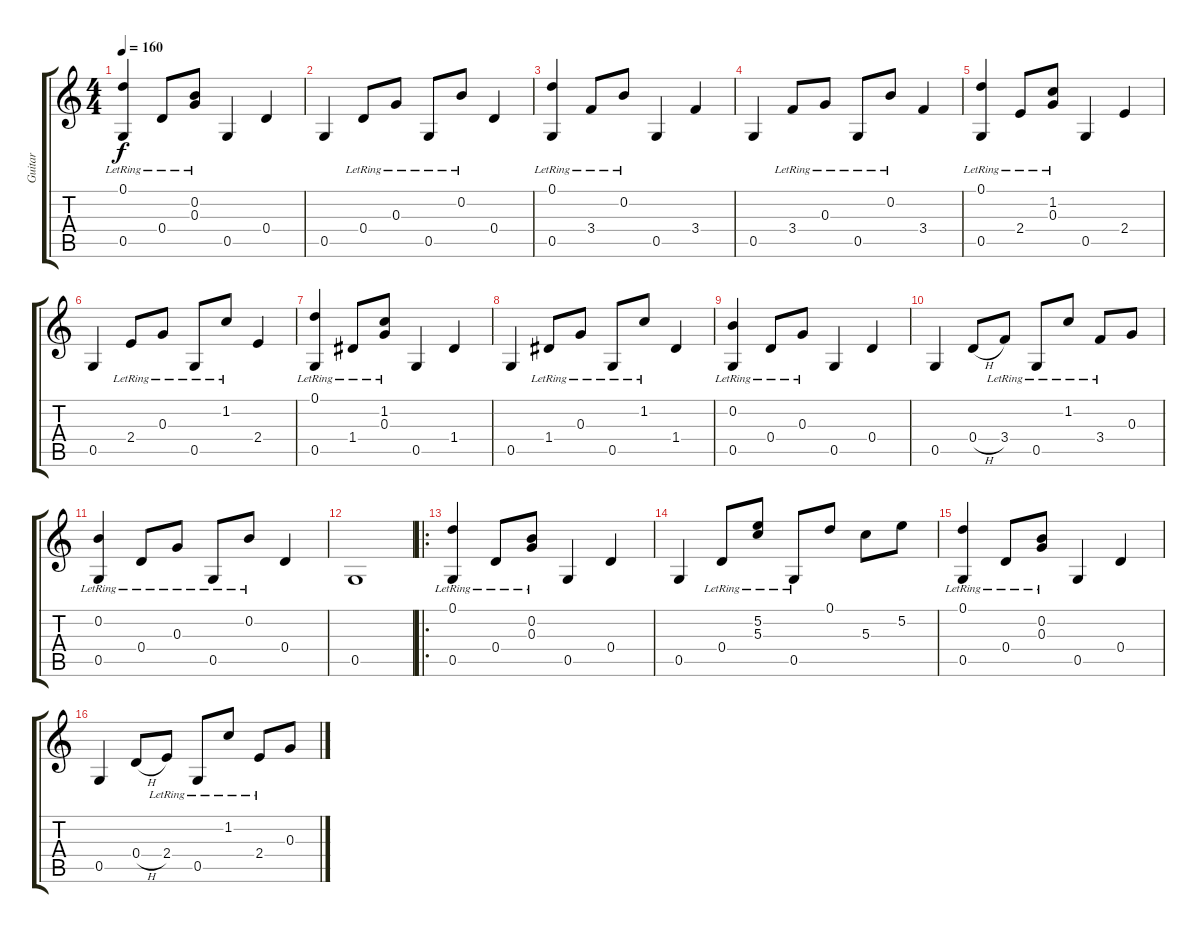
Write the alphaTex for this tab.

\track ("Guitar" "Guitar") {instrument acousticguitarnylon}
\staff {score tabs}
\tuning (D4 B3 G3 D3 G2 D2) {hide}
\ts (4 4)
\tempo 160
\clef g2
\ks c
(0.1{lr} 0.5).4{dy f instrument acousticguitarnylon} 0.4{lr}.8 (0.2{lr} 0.3{lr}).8 0.5.4 0.4.4 |
0.5.4 0.4{lr}.8 0.3{lr}.8 0.5{lr}.8 0.2{lr}.8 0.4.4 |
(0.1{lr} 0.5).4 3.4{lr}.8 0.2{lr}.8 0.5.4 3.4.4 |
0.5.4 3.4{lr}.8 0.3{lr}.8 0.5{lr}.8 0.2{lr}.8 3.4.4 |
(0.1{lr} 0.5).4 2.4{lr}.8 (1.2{lr} 0.3{lr}).8 0.5.4 2.4.4 |
0.5.4 2.4{lr}.8 0.3{lr}.8 0.5{lr}.8 1.2{lr}.8 2.4.4 |
(0.1{lr} 0.5).4 1.4{lr}.8 (1.2{lr} 0.3).8 0.5.4 1.4.4 |
0.5.4 1.4{lr}.8 0.3{lr}.8 0.5{lr}.8 1.2{lr}.8 1.4.4 |
(0.2{lr} 0.5).4 0.4{lr}.8 0.3{lr}.8 0.5.4 0.4.4 |
0.5.4 0.4{h}.8 3.4{lr}.8 0.5{lr}.8 1.2{lr}.8 3.4{lr}.8 0.3.8 |
(0.2{lr} 0.5).4 0.4{lr}.8 0.3{lr}.8 0.5{lr}.8 0.2{lr}.8 0.4.4 |
0.5.1 |
\ro
(0.1{lr} 0.5).4 0.4{lr}.8 (0.2{lr} 0.3{lr}).8 0.5.4 0.4.4 |
0.5.4 0.4{lr}.8 (5.2{lr} 5.3{lr}).8 0.5{lr}.8 0.1.8 5.3.8 5.2.8 |
(0.1{lr} 0.5).4 0.4{lr}.8 (0.2{lr} 0.3{lr}).8 0.5.4 0.4.4 |
0.5.4 0.4{h}.8 2.4{lr}.8 0.5{lr}.8 1.2{lr}.8 2.4{lr}.8 0.3.8
